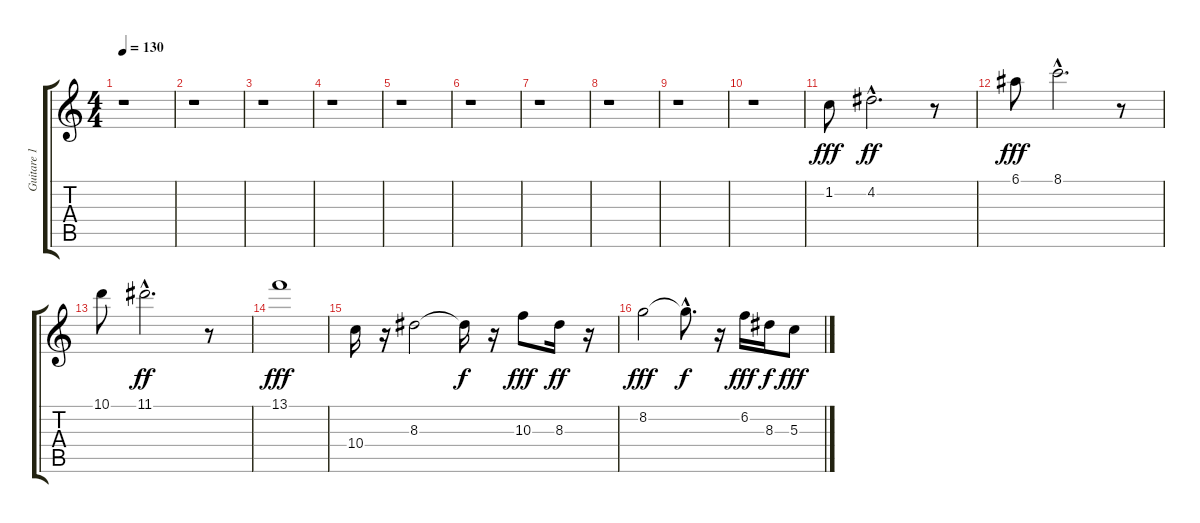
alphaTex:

\track ("Guitare 1" "Guitare 1") {instrument distortionguitar}
\staff {score tabs}
\tuning (E4 B3 G3 D3 A2 E2) {hide}
\ts (4 4)
\tempo 130
\clef g2
\ks c
r.1{dy f} |
r.1 |
r.1 |
r.1 |
r.1 |
r.1 |
r.1 |
r.1 |
r.1 |
r.1 |
1.2.8{dy fff} 4.2{hac}.2{d dy ff} r.8 |
6.1.8{dy fff} 8.1{hac}.2{d} r.8 |
10.1.8 11.1{hac}.2{d dy ff} r.8 |
13.1.1{dy fff} |
10.4.16 r.16 8.3.2 8.3{t}.16{dy f} r.16 10.3.8{dy fff} 8.3.16{dy ff} r.16 |
8.2.2{dy fff} 8.2{hac t}.8{d dy f} r.16 6.2.16{dy fff} 8.3.16{dy f} 5.3.8{dy fff}
